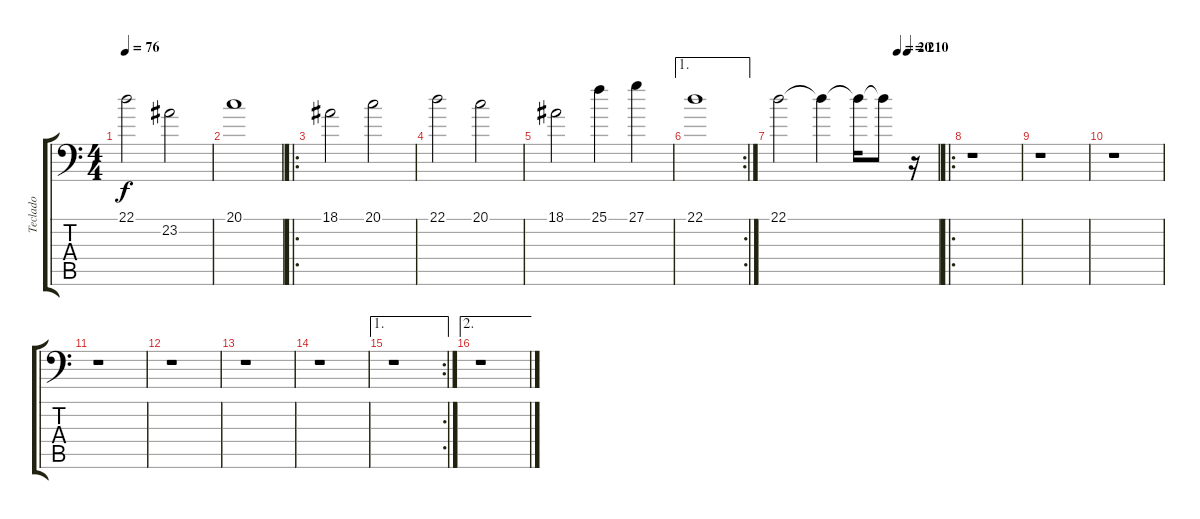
\track ("Teclado" "Teclado") {instrument stringensemble1}
\staff {score tabs}
\tuning (E3 B2 G2 D2 A1 E1) {hide}
\ts (4 4)
\tempo 76
\clef f4
\ks c
22.1.2{dy f} 23.2.2 |
20.1.1 |
\ro
18.1.2 20.1.2 |
22.1.2 20.1.2 |
18.1.2 25.1.4 27.1.4 |
\ae 1
\rc 2
22.1.1 |
\tempo (210 0.8125)
\tempo (20 0.75)
22.1.2 22.1{t}.4 22.1{t}.16 22.1{t}.8 r.16 |
\ro
r.1 |
r.1 |
r.1 |
r.1 |
r.1 |
r.1 |
r.1 |
\ae 1
\rc 2
r.1 |
\ae 2
r.1
